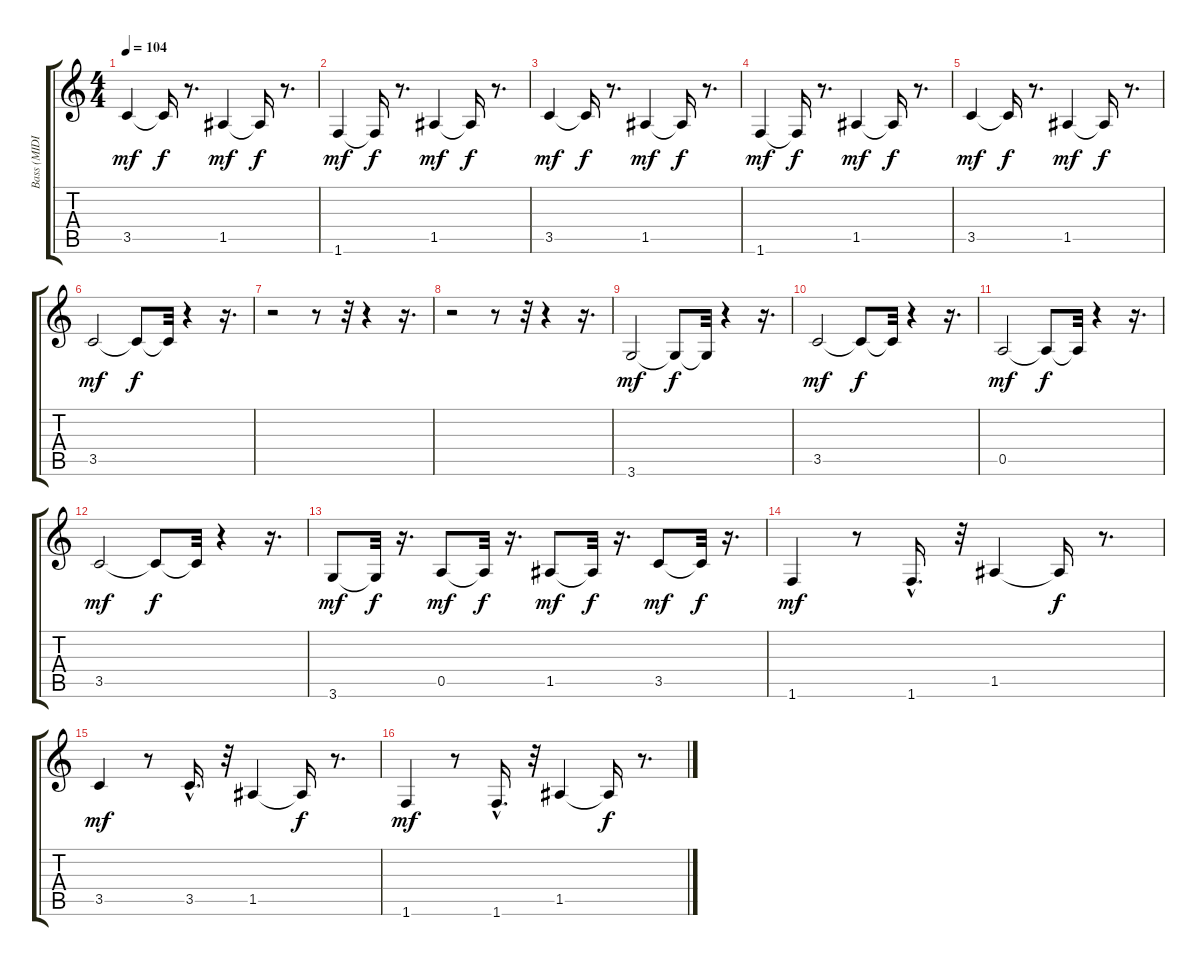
\track ("Bass (MIDI)" "Bass (MIDI") {instrument electricbassfinger}
\staff {score tabs}
\tuning (E4 B3 G3 D3 A2 E2) {hide}
\ts (4 4)
\tempo 104
\clef g2
\ks c
3.5.4{dy mf} 3.5{t}.16{dy f} r.8{d} 1.5.4{dy mf} 1.5{t}.16{dy f} r.8{d} |
1.6.4{dy mf} 1.6{t}.16{dy f} r.8{d} 1.5.4{dy mf} 1.5{t}.16{dy f} r.8{d} |
3.5.4{dy mf} 3.5{t}.16{dy f} r.8{d} 1.5.4{dy mf} 1.5{t}.16{dy f} r.8{d} |
1.6.4{dy mf} 1.6{t}.16{dy f} r.8{d} 1.5.4{dy mf} 1.5{t}.16{dy f} r.8{d} |
3.5.4{dy mf} 3.5{t}.16{dy f} r.8{d} 1.5.4{dy mf} 1.5{t}.16{dy f} r.8{d} |
3.5.2{dy mf} 3.5{t}.8{dy f} 3.5{t}.32 r.4 r.16{d} |
r.2 r.8 r.32 r.4 r.16{d} |
r.2 r.8 r.32 r.4 r.16{d} |
3.6.2{dy mf} 3.6{t}.8{dy f} 3.6{t}.32 r.4 r.16{d} |
3.5.2{dy mf} 3.5{t}.8{dy f} 3.5{t}.32 r.4 r.16{d} |
0.5.2{dy mf} 0.5{t}.8{dy f} 0.5{t}.32 r.4 r.16{d} |
3.5.2{dy mf} 3.5{t}.8{dy f} 3.5{t}.32 r.4 r.16{d} |
3.6.8{dy mf} 3.6{t}.32{dy f} r.16{d} 0.5.8{dy mf} 0.5{t}.32{dy f} r.16{d} 1.5.8{dy mf} 1.5{t}.32{dy f} r.16{d} 3.5.8{dy mf} 3.5{t}.32{dy f} r.16{d} |
1.6.4{dy mf} r.8 1.6{hac}.16{d} r.32 1.5.4 1.5{t}.16{dy f} r.8{d} |
3.5.4{dy mf} r.8 3.5{hac}.16{d} r.32 1.5.4 1.5{t}.16{dy f} r.8{d} |
1.6.4{dy mf} r.8 1.6{hac}.16{d} r.32 1.5.4 1.5{t}.16{dy f} r.8{d}
